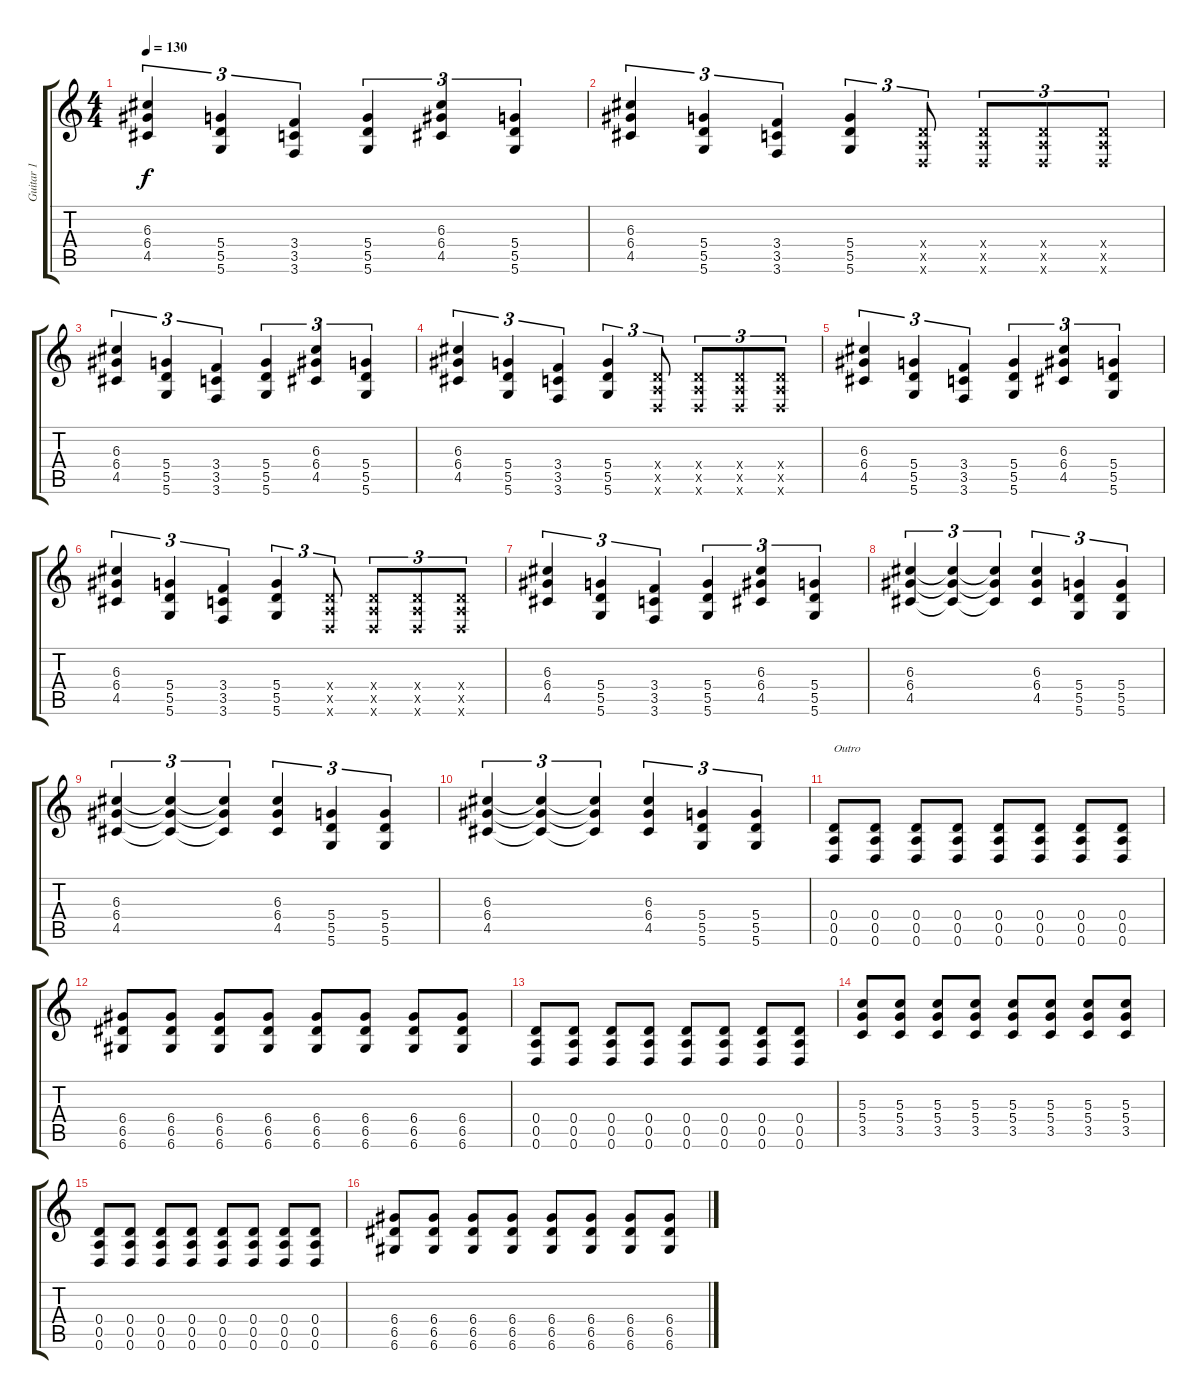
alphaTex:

\track ("Guitar 1" "Guitar 1") {instrument distortionguitar}
\staff {score tabs}
\tuning (E4 B3 G3 D3 A2 D2) {hide}
\ts (4 4)
\tempo 130
\clef g2
\ks c
(6.3 6.4 4.5).4{tu (3 2) dy f} (5.4 5.5 5.6).4{tu (3 2)} (3.4 3.5 3.6).4{tu (3 2)} (5.4 5.5 5.6).4{tu (3 2)} (6.3 6.4 4.5).4{tu (3 2)} (5.4 5.5 5.6).4{tu (3 2)} |
(6.3 6.4 4.5).4{tu (3 2)} (5.4 5.5 5.6).4{tu (3 2)} (3.4 3.5 3.6).4{tu (3 2)} (5.4 5.5 5.6).4{tu (3 2)} (0.4{x} 0.5{x} 0.6{x}).8{tu (3 2)} (0.4{x} 0.5{x} 0.6{x}).8{tu (3 2)} (0.4{x} 0.5{x} 0.6{x}).8{tu (3 2)} (0.4{x} 0.5{x} 0.6{x}).8{tu (3 2)} |
(6.3 6.4 4.5).4{tu (3 2)} (5.4 5.5 5.6).4{tu (3 2)} (3.4 3.5 3.6).4{tu (3 2)} (5.4 5.5 5.6).4{tu (3 2)} (6.3 6.4 4.5).4{tu (3 2)} (5.4 5.5 5.6).4{tu (3 2)} |
(6.3 6.4 4.5).4{tu (3 2)} (5.4 5.5 5.6).4{tu (3 2)} (3.4 3.5 3.6).4{tu (3 2)} (5.4 5.5 5.6).4{tu (3 2)} (0.4{x} 0.5{x} 0.6{x}).8{tu (3 2)} (0.4{x} 0.5{x} 0.6{x}).8{tu (3 2)} (0.4{x} 0.5{x} 0.6{x}).8{tu (3 2)} (0.4{x} 0.5{x} 0.6{x}).8{tu (3 2)} |
(6.3 6.4 4.5).4{tu (3 2)} (5.4 5.5 5.6).4{tu (3 2)} (3.4 3.5 3.6).4{tu (3 2)} (5.4 5.5 5.6).4{tu (3 2)} (6.3 6.4 4.5).4{tu (3 2)} (5.4 5.5 5.6).4{tu (3 2)} |
(6.3 6.4 4.5).4{tu (3 2)} (5.4 5.5 5.6).4{tu (3 2)} (3.4 3.5 3.6).4{tu (3 2)} (5.4 5.5 5.6).4{tu (3 2)} (0.4{x} 0.5{x} 0.6{x}).8{tu (3 2)} (0.4{x} 0.5{x} 0.6{x}).8{tu (3 2)} (0.4{x} 0.5{x} 0.6{x}).8{tu (3 2)} (0.4{x} 0.5{x} 0.6{x}).8{tu (3 2)} |
(6.3 6.4 4.5).4{tu (3 2)} (5.4 5.5 5.6).4{tu (3 2)} (3.4 3.5 3.6).4{tu (3 2)} (5.4 5.5 5.6).4{tu (3 2)} (6.3 6.4 4.5).4{tu (3 2)} (5.4 5.5 5.6).4{tu (3 2)} |
(6.3 6.4 4.5).4{tu (3 2)} (6.3{t} 6.4{t} 4.5{t}).4{tu (3 2)} (6.3{t} 6.4{t} 4.5{t}).4{tu (3 2)} (6.3 6.4 4.5).4{tu (3 2)} (5.4 5.5 5.6).4{tu (3 2)} (5.4 5.5 5.6).4{tu (3 2)} |
(6.3 6.4 4.5).4{tu (3 2)} (6.3{t} 6.4{t} 4.5{t}).4{tu (3 2)} (6.3{t} 6.4{t} 4.5{t}).4{tu (3 2)} (6.3 6.4 4.5).4{tu (3 2)} (5.4 5.5 5.6).4{tu (3 2)} (5.4 5.5 5.6).4{tu (3 2)} |
(6.3 6.4 4.5).4{tu (3 2)} (6.3{t} 6.4{t} 4.5{t}).4{tu (3 2)} (6.3{t} 6.4{t} 4.5{t}).4{tu (3 2)} (6.3 6.4 4.5).4{tu (3 2)} (5.4 5.5 5.6).4{tu (3 2)} (5.4 5.5 5.6).4{tu (3 2)} |
(0.4 0.5 0.6).8{txt "Outro"} (0.4 0.5 0.6).8 (0.4 0.5 0.6).8 (0.4 0.5 0.6).8 (0.4 0.5 0.6).8 (0.4 0.5 0.6).8 (0.4 0.5 0.6).8 (0.4 0.5 0.6).8 |
(6.4 6.5 6.6).8 (6.4 6.5 6.6).8 (6.4 6.5 6.6).8 (6.4 6.5 6.6).8 (6.4 6.5 6.6).8 (6.4 6.5 6.6).8 (6.4 6.5 6.6).8 (6.4 6.5 6.6).8 |
(0.4 0.5 0.6).8 (0.4 0.5 0.6).8 (0.4 0.5 0.6).8 (0.4 0.5 0.6).8 (0.4 0.5 0.6).8 (0.4 0.5 0.6).8 (0.4 0.5 0.6).8 (0.4 0.5 0.6).8 |
(5.3 5.4 3.5).8 (5.3 5.4 3.5).8 (5.3 5.4 3.5).8 (5.3 5.4 3.5).8 (5.3 5.4 3.5).8 (5.3 5.4 3.5).8 (5.3 5.4 3.5).8 (5.3 5.4 3.5).8 |
(0.4 0.5 0.6).8 (0.4 0.5 0.6).8 (0.4 0.5 0.6).8 (0.4 0.5 0.6).8 (0.4 0.5 0.6).8 (0.4 0.5 0.6).8 (0.4 0.5 0.6).8 (0.4 0.5 0.6).8 |
(6.4 6.5 6.6).8 (6.4 6.5 6.6).8 (6.4 6.5 6.6).8 (6.4 6.5 6.6).8 (6.4 6.5 6.6).8 (6.4 6.5 6.6).8 (6.4 6.5 6.6).8 (6.4 6.5 6.6).8
